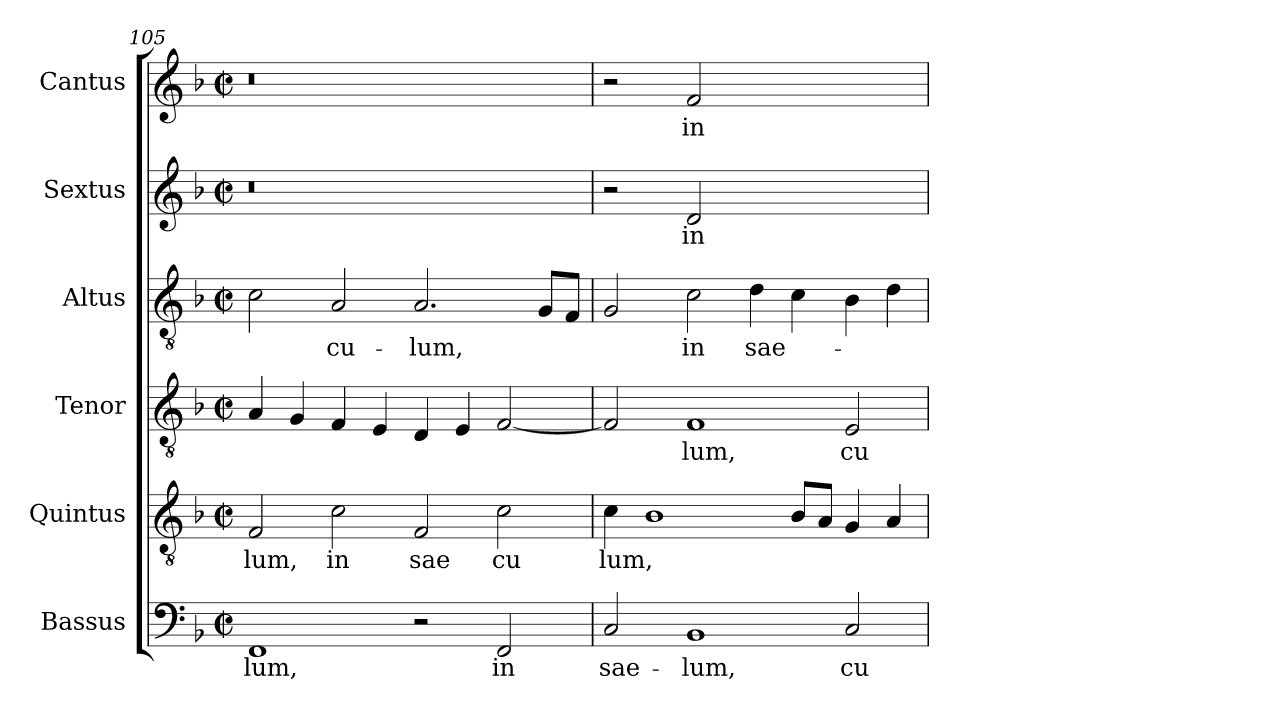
**kern	**text	**kern	**text	**kern	**text	**kern	**text	**kern	**text	**kern	**text
*part6	*part6	*part5	*part5	*part4	*part4	*part3	*part3	*part2	*part2	*part1	*part1
*staff6	*staff6	*staff5	*staff5	*staff4	*staff4	*staff3	*staff3	*staff2	*staff2	*staff1	*staff1
*I"Bassus	*	*I"Quintus	*	*I"Tenor	*	*I"Altus	*	*I"Sextus	*	*I"Cantus	*
*clefF4	*	*clefGv2	*	*clefGv2	*	*clefGv2	*	*clefG2	*	*clefG2	*
*k[b-]	*	*k[b-]	*	*k[b-]	*	*k[b-]	*	*k[b-]	*	*k[b-]	*
*F:	*	*F:	*	*F:	*	*F:	*	*F:	*	*F:	*
*M2/2	*	*M2/2	*	*M2/2	*	*M2/2	*	*M2/2	*	*M2/2	*
*met(c|)	*	*met(c|)	*	*met(c|)	*	*met(c|)	*	*met(c|)	*	*met(c|)	*
=105	=105	=105	=105	=105	=105	=105	=105	=105	=105	=105	=105
!	!LO:LY:b:cj	!	!LO:LY:b:cj	!	!	!	!	!	!	!	!
1FF	-lum,	2F/	lum,	4A/	.	2c\	.	0r	.	0r	.
.	.	.	.	4G/	.	.	.	.	.	.	.
!	!	!	!LO:LY:b:cj	!	!	!	!LO:LY:b:cj	!	!	!	!
.	.	2c\	in	4F/	.	2A/	-cu-	.	.	.	.
.	.	.	.	4E/	.	.	.	.	.	.	.
!	!	!	!LO:LY:b:cj	!	!	!	!LO:LY:b	!	!	!	!
2r	.	2F/	sae	4D/	.	2.A/	-lum,	.	.	.	.
.	.	.	.	4E/	.	.	.	.	.	.	.
!	!LO:LY:b:cj	!	!LO:LY:b:cj	!	!	!	!	!	!	!	!
2FF/	in	2c\	cu	[<2F/	.	.	.	.	.	.	.
.	.	.	.	.	.	8G/L	.	.	.	.	.
.	.	.	.	.	.	8F/J	.	.	.	.	.
=106	=106	=106	=106	=106	=106	=106	=106	=106	=106	=106	=106
!	!LO:LY:b:cj	!	!LO:LY:b	!	!	!	!	!	!	!	!
2C/	sae-	4c\	lum,	2F/]	.	2G/	.	2r	.	2r	.
.	.	1B-	.	.	.	.	.	.	.	.	.
!	!LO:LY:b:cj	!	!	!	!LO:LY:b:cj	!	!LO:LY:b:cj	!	!LO:LY:b:cj	!	!LO:LY:b:cj
1BB-	-lum,	.	.	1F	-lum,	2c\	in	2d/	in	2f/	in
!	!	!	!	!	!	!	!LO:LY:b	!	!	!	!
.	.	.	.	.	.	4d\	sae-	1ryy	.	1ryy	.
.	.	8B-/L	.	.	.	4c\	.	.	.	.	.
.	.	8A/J	.	.	.	.	.	.	.	.	.
!	!LO:LY:b:cj	!	!	!	!LO:LY:b:cj	!	!	!	!	!	!
2C/	-cu-	4G/	.	2E/	-cu-	4B-\	.	.	.	.	.
.	.	4A/	.	.	.	4d\	.	.	.	.	.
=	=	=	=	=	=	=	=	=	=	=	=
*-	*-	*-	*-	*-	*-	*-	*-	*-	*-	*-	*-
